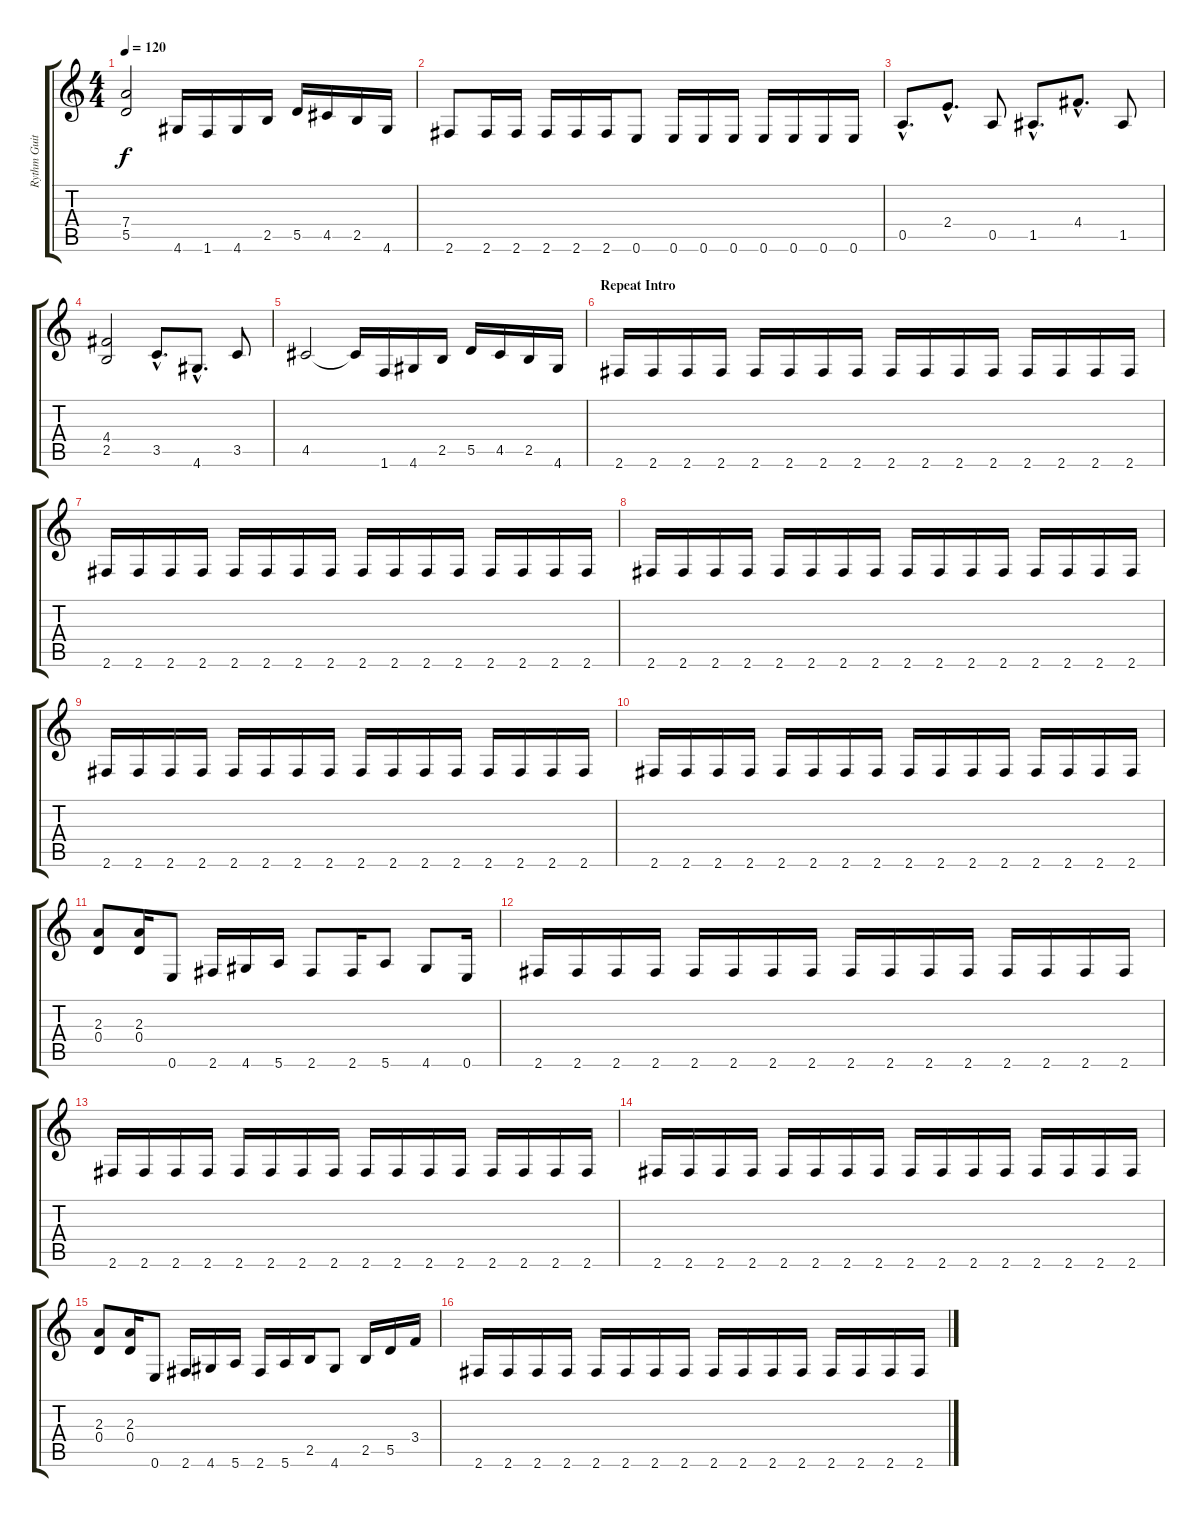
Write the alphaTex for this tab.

\track ("Rythm Guitar 1" "Rythm Guit") {instrument distortionguitar}
\staff {score tabs}
\tuning (E4 B3 G3 D3 A2 E2) {hide}
\ts (4 4)
\tempo 120
\clef g2
\ks c
(7.4 5.5).2{dy f} 4.6.16 1.6.16 4.6.16 2.5.16 5.5.16 4.5.16 2.5.16 4.6.16 |
2.6.8 2.6.16 2.6.16 2.6.16 2.6.16 2.6.16 0.6.8 0.6.16 0.6.16 0.6.16 0.6.16 0.6.16 0.6.16 0.6.16 |
0.5{hac}.8{d} 2.4{hac}.8{d} 0.5.8 1.5{hac}.8{d} 4.4{hac}.8{d} 1.5.8 |
(4.4 2.5).2 3.5{hac}.8{d} 4.6{hac}.8{d} 3.5.8 |
4.5.2 4.5{t}.16 1.6.16 4.6.16 2.5.16 5.5.16 4.5.16 2.5.16 4.6.16 |
\section ("" "Repeat Intro")
2.6.16 2.6.16 2.6.16 2.6.16 2.6.16 2.6.16 2.6.16 2.6.16 2.6.16 2.6.16 2.6.16 2.6.16 2.6.16 2.6.16 2.6.16 2.6.16 |
2.6.16 2.6.16 2.6.16 2.6.16 2.6.16 2.6.16 2.6.16 2.6.16 2.6.16 2.6.16 2.6.16 2.6.16 2.6.16 2.6.16 2.6.16 2.6.16 |
2.6.16 2.6.16 2.6.16 2.6.16 2.6.16 2.6.16 2.6.16 2.6.16 2.6.16 2.6.16 2.6.16 2.6.16 2.6.16 2.6.16 2.6.16 2.6.16 |
2.6.16 2.6.16 2.6.16 2.6.16 2.6.16 2.6.16 2.6.16 2.6.16 2.6.16 2.6.16 2.6.16 2.6.16 2.6.16 2.6.16 2.6.16 2.6.16 |
2.6.16 2.6.16 2.6.16 2.6.16 2.6.16 2.6.16 2.6.16 2.6.16 2.6.16 2.6.16 2.6.16 2.6.16 2.6.16 2.6.16 2.6.16 2.6.16 |
(2.3 0.4).8 (2.3 0.4).16 0.6.8 2.6.16 4.6.16 5.6.16 2.6.8 2.6.16 5.6.8 4.6.8 0.6.16 |
2.6.16 2.6.16 2.6.16 2.6.16 2.6.16 2.6.16 2.6.16 2.6.16 2.6.16 2.6.16 2.6.16 2.6.16 2.6.16 2.6.16 2.6.16 2.6.16 |
2.6.16 2.6.16 2.6.16 2.6.16 2.6.16 2.6.16 2.6.16 2.6.16 2.6.16 2.6.16 2.6.16 2.6.16 2.6.16 2.6.16 2.6.16 2.6.16 |
2.6.16 2.6.16 2.6.16 2.6.16 2.6.16 2.6.16 2.6.16 2.6.16 2.6.16 2.6.16 2.6.16 2.6.16 2.6.16 2.6.16 2.6.16 2.6.16 |
(2.3 0.4).8 (2.3 0.4).16 0.6.8 2.6.16 4.6.16 5.6.16 2.6.16 5.6.16 2.5.16 4.6.8 2.5.16 5.5.16 3.4.16 |
2.6.16 2.6.16 2.6.16 2.6.16 2.6.16 2.6.16 2.6.16 2.6.16 2.6.16 2.6.16 2.6.16 2.6.16 2.6.16 2.6.16 2.6.16 2.6.16
